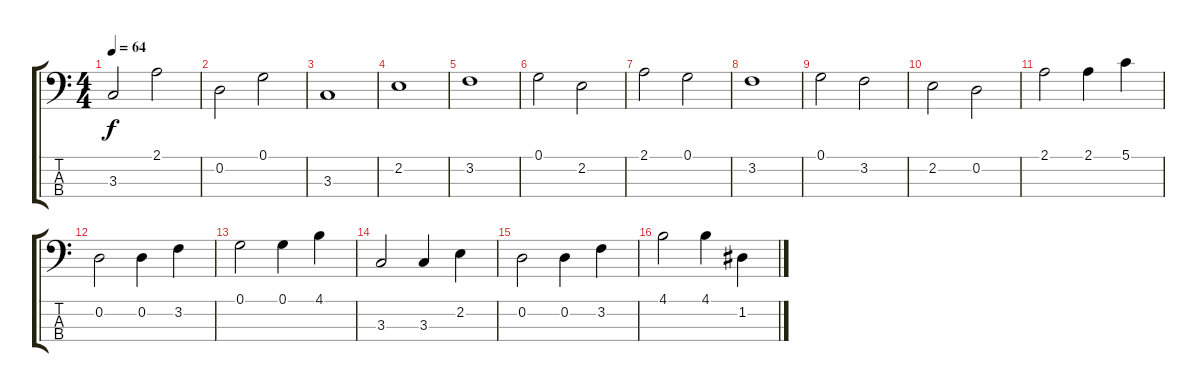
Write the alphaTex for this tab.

\track "" {instrument acousticbass}
\staff {score tabs}
\tuning (G2 D2 A1 E1) {hide}
\ts (4 4)
\tempo 64
\clef f4
\ks c
3.3.2{dy f} 2.1.2 |
0.2.2 0.1.2 |
3.3.1 |
2.2.1 |
3.2.1 |
0.1.2 2.2.2 |
2.1.2 0.1.2 |
3.2.1 |
0.1.2 3.2.2 |
2.2.2 0.2.2 |
2.1.2 2.1.4 5.1.4 |
0.2.2 0.2.4 3.2.4 |
0.1.2 0.1.4 4.1.4 |
3.3.2 3.3.4 2.2.4 |
0.2.2 0.2.4 3.2.4 |
4.1.2 4.1.4 1.2.4
